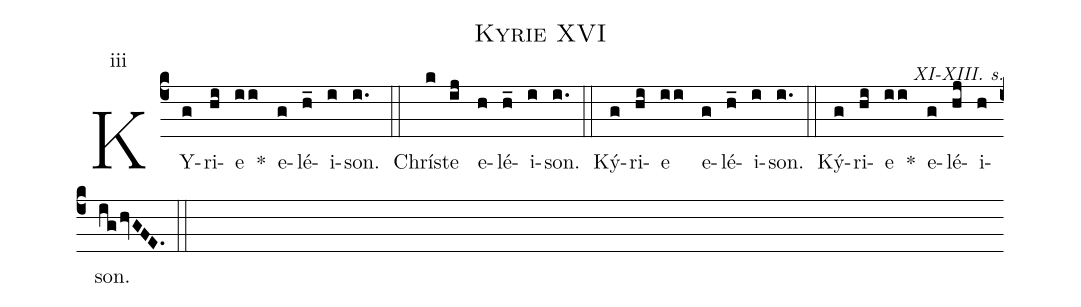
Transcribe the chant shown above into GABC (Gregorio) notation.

name:Kyrie XVI;
mode:iii;
commentary:XI-XIII. s.;
%%
(c4) KY(g)ri(hi)e(ii) *() e(g)lé(h_)i(i)son.(i.) (::)
Chrí(k)ste(ij) e(h)lé(h_)i(i)son.(i.) (::)
Ký(g)ri(hi)e(ii) e(g)lé(h_)i(i)son.(i.) (::)
Ký(g)ri(hi)e(ii) *() e(g)lé(hj)i(h)son.(ig/hvGFE.) (::)
